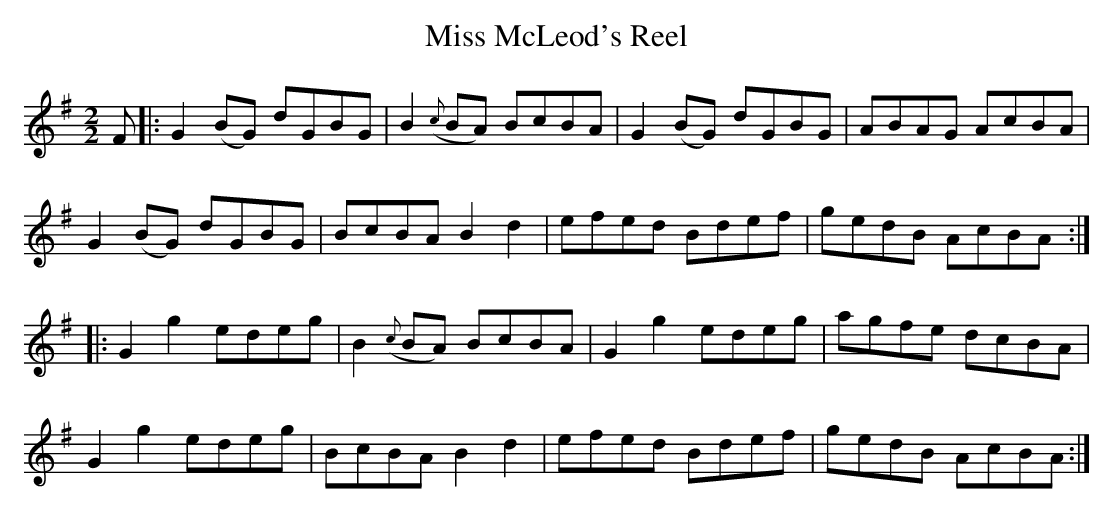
X:1
T:Miss McLeod's Reel
M:2/2
L:1/8
K:G
F|:G2(BG) dGBG|B2({c}BA) BcBA|G2(BG) dGBG|ABAG AcBA|
G2(BG) dGBG|BcBA B2d2|efed Bdef|gedB AcBA:|
|:G2g2edeg|B2({c}BA) BcBA|G2g2edeg|agfe dcBA|
G2g2edeg|BcBA B2d2|efed Bdef|gedB AcBA:|
